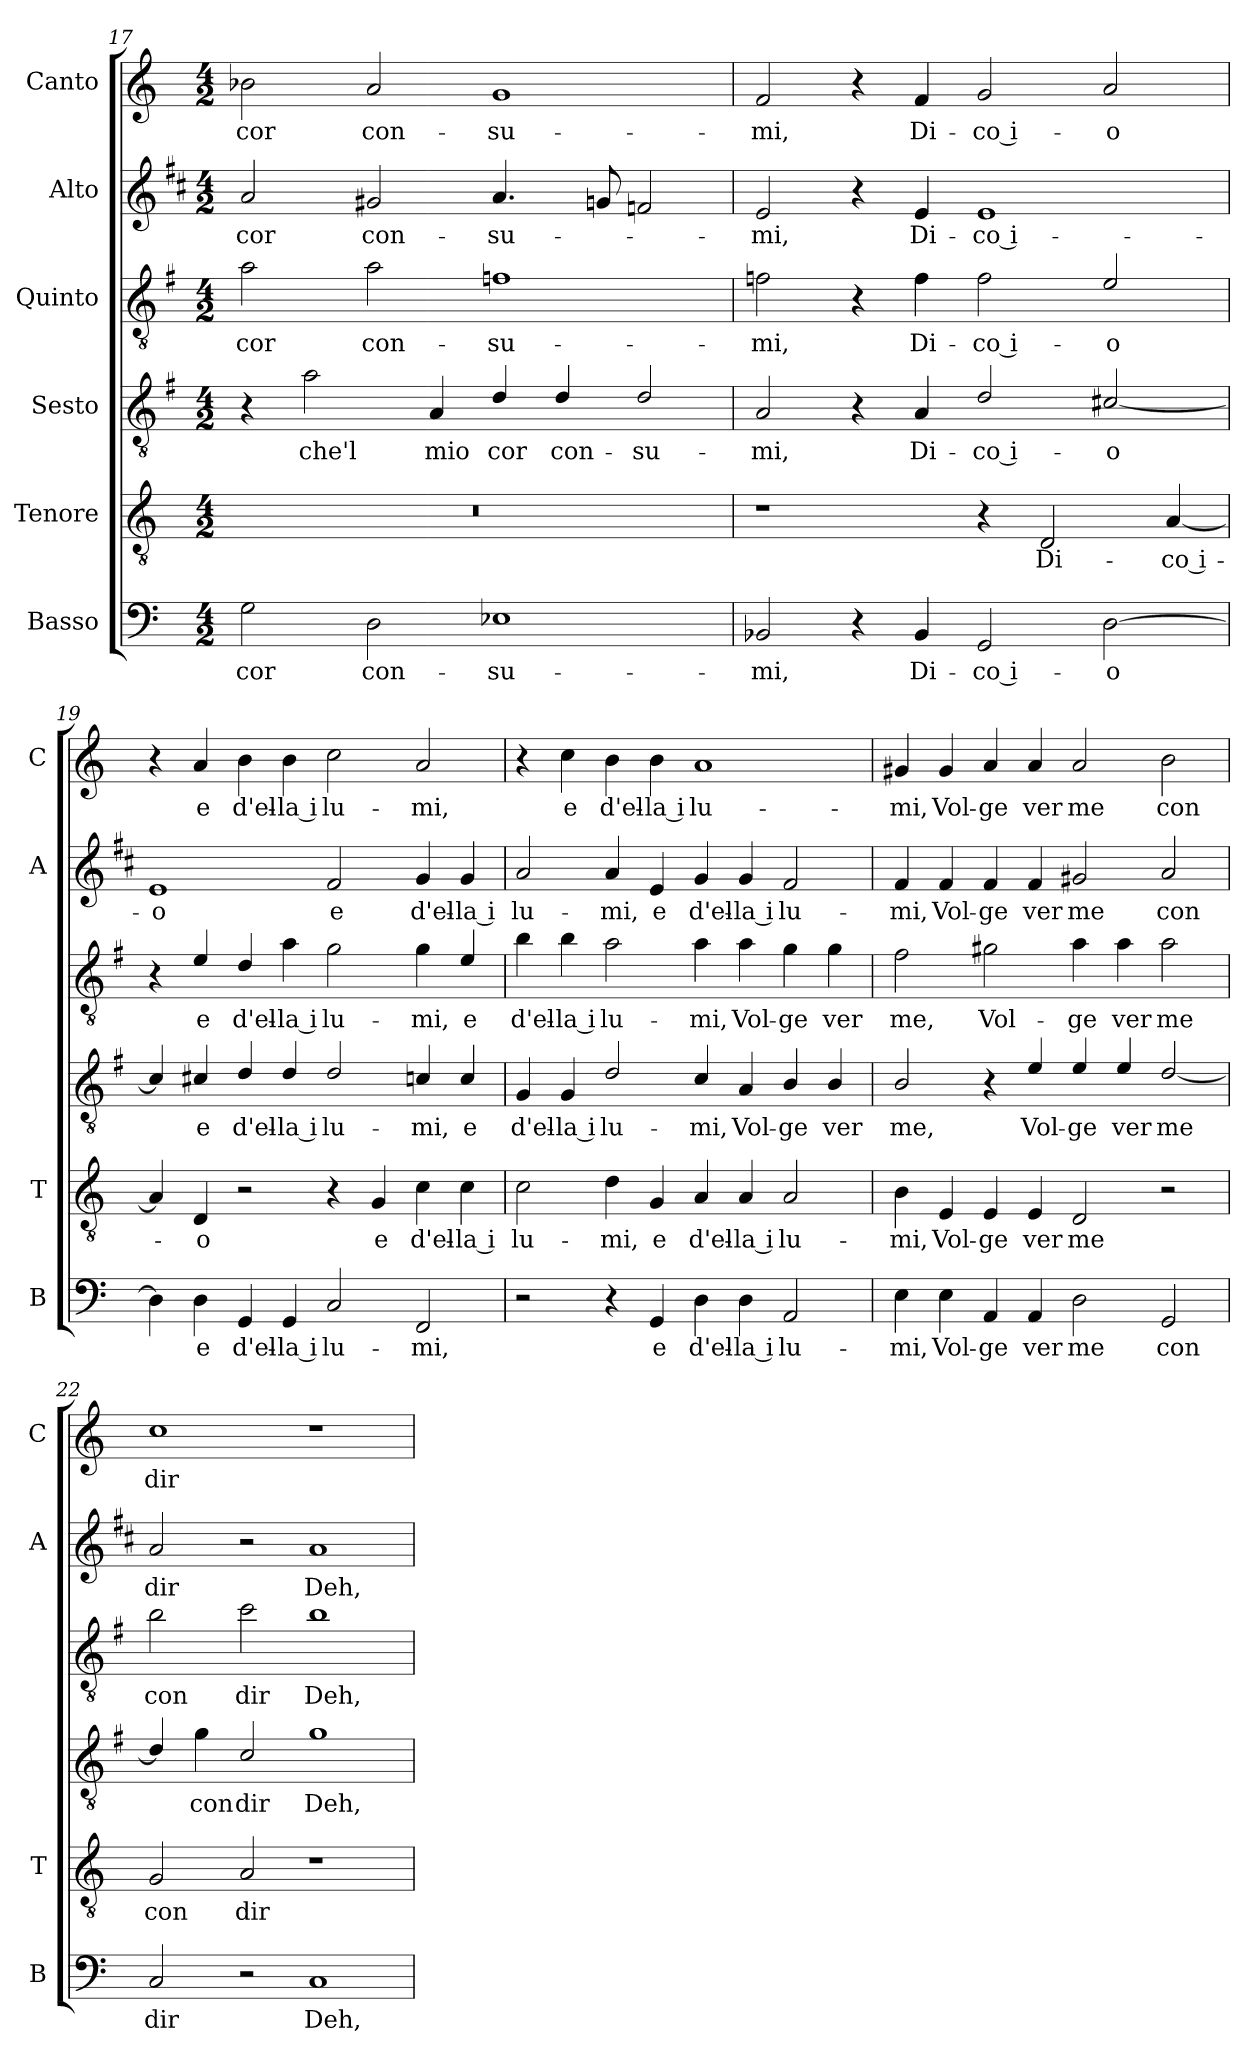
**kern	**text	**kern	**text	**kern	**text	**kern	**text	**kern	**text	**kern	**text
*part6	*part6	*part5	*part5	*part4	*part4	*part3	*part3	*part2	*part2	*part1	*part1
*staff6	*staff6	*staff5	*staff5	*staff4	*staff4	*staff3	*staff3	*staff2	*staff2	*staff1	*staff1
*I"Basso	*	*I"Tenore	*	*I"Sesto	*	*I"Quinto	*	*I"Alto	*	*I"Canto	*
*I'B	*	*I'T	*	*	*	*	*	*I'A	*	*I'C	*
*clefF4	*	*clefGv2	*	*clefGv2	*	*clefGv2	*	*clefG2	*	*clefG2	*
*	*	*	*	*ITrd4c7	*	*ITrd4c7	*	*ITrd1c2	*	*	*
*k[]	*	*k[]	*	*k[]	*	*k[]	*	*k[]	*	*k[]	*
*C:	*	*C:	*	*C:	*	*C:	*	*C:	*	*C:	*
*M4/2	*	*M4/2	*	*M4/2	*	*M4/2	*	*M4/2	*	*M4/2	*
=17	=17	=17	=17	=17	=17	=17	=17	=17	=17	=17	=17
!	!LO:LY:b	!	!	!	!	!	!LO:LY:b	!	!LO:LY:b	!	!LO:LY:b
2G\	cor	0r	.	4r	.	2d\	cor	2g/	cor	2b-X\	cor
!	!	!	!	!	!LO:LY:b	!	!	!	!	!	!
.	.	.	.	2d\	che'l	.	.	.	.	.	.
!	!LO:LY:b	!	!	!	!	!	!LO:LY:b	!	!LO:LY:b	!	!LO:LY:b
2D\	con-	.	.	.	.	2d\	con-	2f#X/	con-	2a/	con-
!	!	!	!	!	!LO:LY:b	!	!	!	!	!	!
.	.	.	.	4D/	mio	.	.	.	.	.	.
!	!LO:LY:b	!	!	!	!LO:LY:b	!	!LO:LY:b	!	!LO:LY:b	!	!LO:LY:b
1E-X	-su-	.	.	4G/	cor	1B-X	-su-	4.g/	-su-	1g	-su-
!	!	!	!	!	!LO:LY:b	!	!	!	!	!	!
.	.	.	.	4G/	con-	.	.	.	.	.	.
.	.	.	.	.	.	.	.	8fn/	.	.	.
!	!	!	!	!	!LO:LY:b	!	!	!	!	!	!
.	.	.	.	2G/	-su-	.	.	2e-X/	.	.	.
!!LO:LB:g=z
=18	=18	=18	=18	=18	=18	=18	=18	=18	=18	=18	=18
!	!LO:LY:b	!	!	!	!LO:LY:b	!	!LO:LY:b	!	!LO:LY:b	!	!LO:LY:b
2BB-X/	-mi,	1r	.	2D/	-mi,	2B-X\	-mi,	2d/	-mi,	2f/	-mi,
4r	.	.	.	4r	.	4r	.	4r	.	4r	.
!	!LO:LY:b	!	!	!	!LO:LY:b	!	!LO:LY:b	!	!LO:LY:b	!	!LO:LY:b
4BB-i/	Di-	.	.	4D/	Di-	4B-\	Di-	4d/	Di-	4f/	Di-
!	!LO:LY:b	!	!	!	!LO:LY:b	!	!LO:LY:b	!	!LO:LY:b	!	!LO:LY:b
2GG/	-co i-	4r	.	2G/	-co i-	2B-\	-co i-	1d	-co i-	2g/	-co i-
!	!	!	!LO:LY:b	!	!	!	!	!	!	!	!
.	.	2D/	Di-	.	.	.	.	.	.	.	.
!	!LO:LY:b	!	!	!	!LO:LY:b	!	!LO:LY:b	!	!	!	!LO:LY:b
[2D\	-o	.	.	[2F#X/	-o	2A/	-o	.	.	2a/	-o
!	!	!	!LO:LY:b	!	!	!	!	!	!	!	!
.	.	[4A/	-co i-	.	.	.	.	.	.	.	.
=19	=19	=19	=19	=19	=19	=19	=19	=19	=19	=19	=19
!	!	!	!	!	!	!	!	!	!LO:LY:b	!	!
4D\]	.	4A/]	.	4F#/]	.	4r	.	1d	-o	4r	.
!	!LO:LY:b	!	!LO:LY:b	!	!LO:LY:b	!	!LO:LY:b	!	!	!	!LO:LY:b
4D\	e	4D/	-o	4F#X/	e	4A/	e	.	.	4a/	e
!	!LO:LY:b	!	!	!	!LO:LY:b	!	!LO:LY:b	!	!	!	!LO:LY:b
4GG/	d'el-	2r	.	4G/	d'el-	4G/	d'el-	.	.	4b\	d'el-
!	!LO:LY:b	!	!	!	!LO:LY:b	!	!LO:LY:b	!	!	!	!LO:LY:b
4GG/	-la i	.	.	4G/	-la i	4d\	-la i	.	.	4b\	-la i
!	!LO:LY:b	!	!	!	!LO:LY:b	!	!LO:LY:b	!	!LO:LY:b	!	!LO:LY:b
2C/	lu-	4r	.	2G/	lu-	2c\	lu-	2e/	e	2cc\	lu-
!	!	!	!LO:LY:b	!	!	!	!	!	!	!	!
.	.	4G/	e	.	.	.	.	.	.	.	.
!	!LO:LY:b	!	!LO:LY:b	!	!LO:LY:b	!	!LO:LY:b	!	!LO:LY:b	!	!LO:LY:b
2FF/	-mi,	4c\	d'el-	4Fn/	-mi,	4c\	-mi,	4f/	d'el-	2a/	-mi,
!	!	!	!LO:LY:b	!	!LO:LY:b	!	!LO:LY:b	!	!LO:LY:b	!	!
.	.	4c\	-la i	4F/	e	4A/	e	4f/	-la i	.	.
=20	=20	=20	=20	=20	=20	=20	=20	=20	=20	=20	=20
!	!	!	!LO:LY:b	!	!LO:LY:b	!	!LO:LY:b	!	!LO:LY:b	!	!
2r	.	2c\	lu-	4C/	d'el-	4e\	d'el-	2g/	lu-	4r	.
!	!	!	!	!	!LO:LY:b	!	!LO:LY:b	!	!	!	!LO:LY:b
.	.	.	.	4C/	-la i	4e\	-la i	.	.	4cc\	e
!	!	!	!LO:LY:b	!	!LO:LY:b	!	!LO:LY:b	!	!LO:LY:b	!	!LO:LY:b
4r	.	4d\	-mi,	2G/	lu-	2d\	lu-	4g/	-mi,	4b\	d'el-
!	!LO:LY:b	!	!LO:LY:b	!	!	!	!	!	!LO:LY:b	!	!LO:LY:b
4GG/	e	4G/	e	.	.	.	.	4d/	e	4b\	-la i
!	!LO:LY:b	!	!LO:LY:b	!	!LO:LY:b	!	!LO:LY:b	!	!LO:LY:b	!	!LO:LY:b
4D\	d'el-	4A/	d'el-	4F/	-mi,	4d\	-mi,	4f/	d'el-	1a	lu-
!	!LO:LY:b	!	!LO:LY:b	!	!LO:LY:b	!	!LO:LY:b	!	!LO:LY:b	!	!
4D\	-la i	4A/	-la i	4D/	Vol-	4d\	Vol-	4f/	-la i	.	.
!	!LO:LY:b	!	!LO:LY:b	!	!LO:LY:b	!	!LO:LY:b	!	!LO:LY:b	!	!
2AA/	lu-	2A/	lu-	4E/	-ge	4c\	-ge	2e/	lu-	.	.
!	!	!	!	!	!LO:LY:b	!	!LO:LY:b	!	!	!	!
.	.	.	.	4E/	ver	4c\	ver	.	.	.	.
=21	=21	=21	=21	=21	=21	=21	=21	=21	=21	=21	=21
!	!LO:LY:b	!	!LO:LY:b	!	!LO:LY:b	!	!LO:LY:b	!	!LO:LY:b	!	!LO:LY:b
4E\	-mi,	4B\	-mi,	2E/	me,	2B\	me,	4e/	-mi,	4g#X/	-mi,
!	!LO:LY:b	!	!LO:LY:b	!	!	!	!	!	!LO:LY:b	!	!LO:LY:b
4E\	Vol-	4E/	Vol-	.	.	.	.	4e/	Vol-	4g#/	Vol-
!	!LO:LY:b	!	!LO:LY:b	!	!	!	!LO:LY:b	!	!LO:LY:b	!	!LO:LY:b
4AA/	-ge	4E/	-ge	4r	.	2c#X\	Vol-	4e/	-ge	4a/	-ge
!	!LO:LY:b	!	!LO:LY:b	!	!LO:LY:b	!	!	!	!LO:LY:b	!	!LO:LY:b
4AA/	ver	4E/	ver	4A/	Vol-	.	.	4e/	ver	4a/	ver
!	!LO:LY:b	!	!LO:LY:b	!	!LO:LY:b	!	!LO:LY:b	!	!LO:LY:b	!	!LO:LY:b
2D\	me	2D/	me	4A/	-ge	4d\	-ge	2f#X/	me	2a/	me
!	!	!	!	!	!LO:LY:b	!	!LO:LY:b	!	!	!	!
.	.	.	.	4A/	ver	4d\	ver	.	.	.	.
!	!LO:LY:b	!	!	!	!LO:LY:b	!	!LO:LY:b	!	!LO:LY:b	!	!LO:LY:b
2GG/	con	2r	.	[2G/	me	2d\	me	2g/	con	2b\	con
!!LO:PB:g=z
=22	=22	=22	=22	=22	=22	=22	=22	=22	=22	=22	=22
!	!LO:LY:b	!	!LO:LY:b	!	!	!	!LO:LY:b	!	!LO:LY:b	!	!LO:LY:b
2C/	dir	2G/	con	4G/]	.	2e\	con	2g/	dir	1cc	dir
!	!	!	!	!	!LO:LY:b	!	!	!	!	!	!
.	.	.	.	4c\	con	.	.	.	.	.	.
!	!	!	!LO:LY:b	!	!LO:LY:b	!	!LO:LY:b	!	!	!	!
2r	.	2A/	dir	2F/	dir	2f\	dir	2r	.	.	.
!	!LO:LY:b	!	!	!	!LO:LY:b	!	!LO:LY:b	!	!LO:LY:b	!	!
1C	Deh,	1r	.	1c	Deh,	1e	Deh,	1g	Deh,	1r	.
=	=	=	=	=	=	=	=	=	=	=	=
*-	*-	*-	*-	*-	*-	*-	*-	*-	*-	*-	*-
